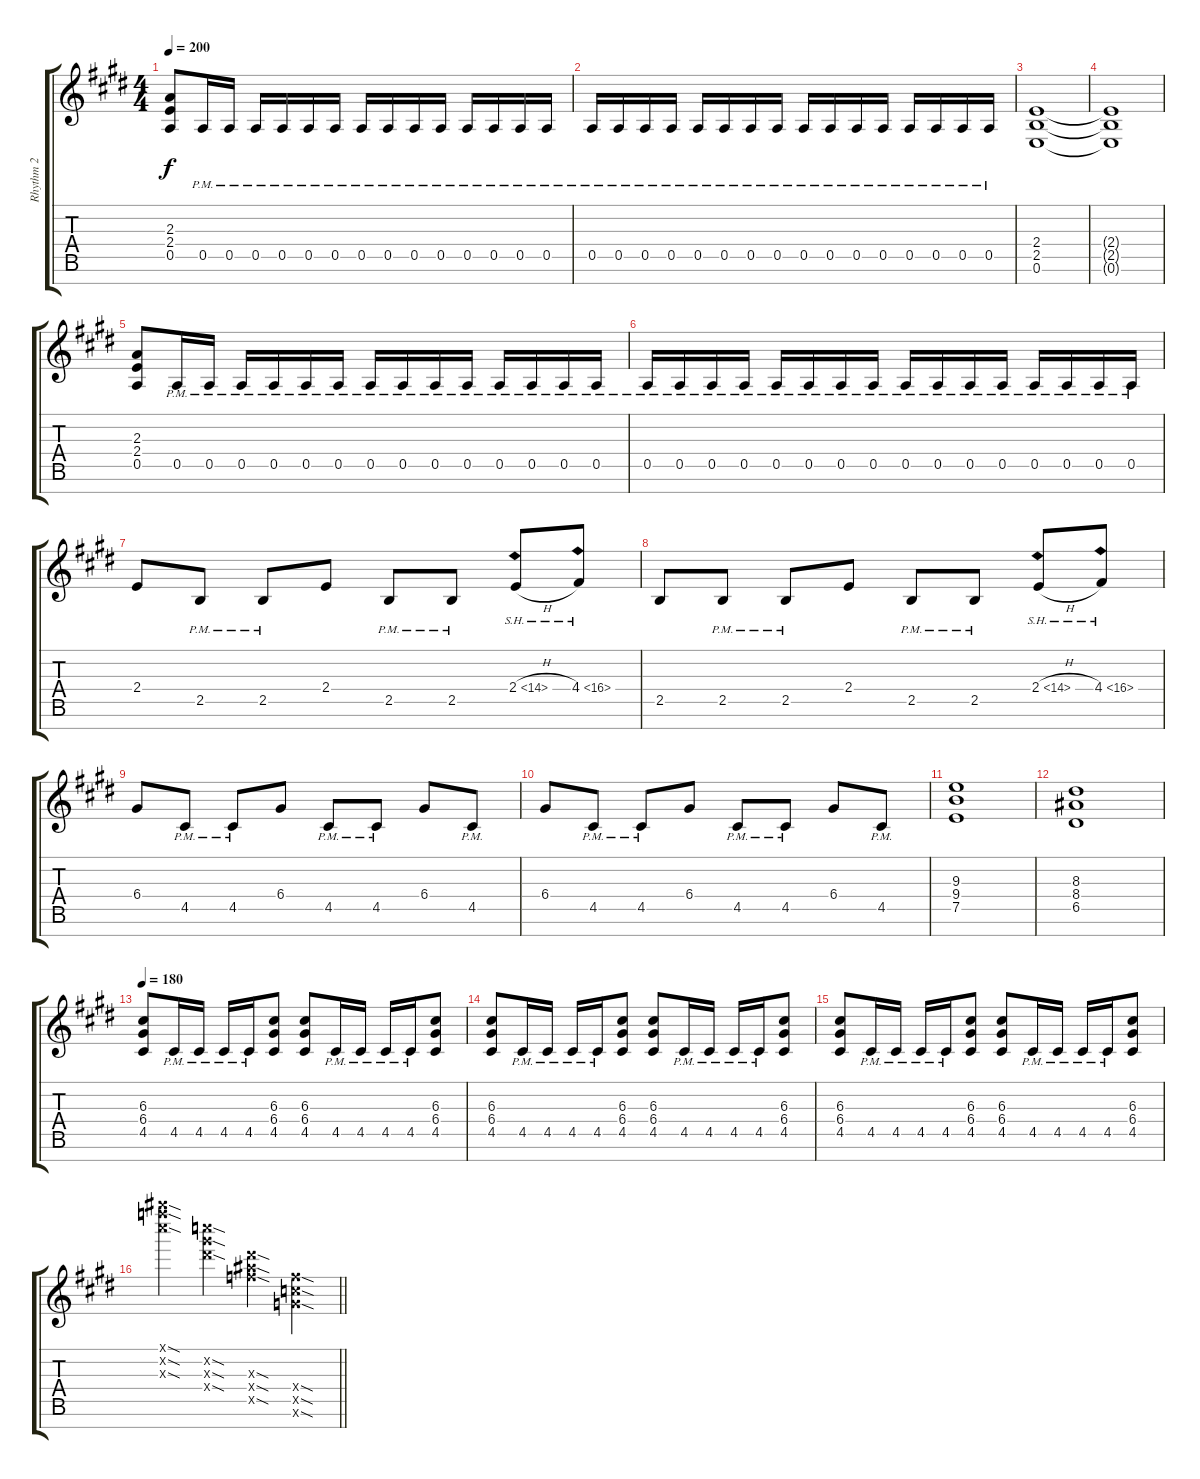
\track ("Rhythm 2" "Rhythm 2") {instrument distortionguitar}
\staff {score tabs}
\tuning (E4 B3 G3 D3 A2 E2 B1) {hide}
\ts (4 4)
\tempo 200
\clef g2
\ks c#minor
(2.3 2.4 0.5).8{dy f} 0.5{pm}.16 0.5{pm}.16 0.5{pm}.16 0.5{pm}.16 0.5{pm}.16 0.5{pm}.16 0.5{pm}.16 0.5{pm}.16 0.5{pm}.16 0.5{pm}.16 0.5{pm}.16 0.5{pm}.16 0.5{pm}.16 0.5{pm}.16 |
0.5{pm}.16 0.5{pm}.16 0.5{pm}.16 0.5{pm}.16 0.5{pm}.16 0.5{pm}.16 0.5{pm}.16 0.5{pm}.16 0.5{pm}.16 0.5{pm}.16 0.5{pm}.16 0.5{pm}.16 0.5{pm}.16 0.5{pm}.16 0.5{pm}.16 0.5{pm}.16 |
(2.4 2.5 0.6).1 |
(2.4{t} 2.5{t} 0.6{t}).1 |
(2.3 2.4 0.5).8 0.5{pm}.16 0.5{pm}.16 0.5{pm}.16 0.5{pm}.16 0.5{pm}.16 0.5{pm}.16 0.5{pm}.16 0.5{pm}.16 0.5{pm}.16 0.5{pm}.16 0.5{pm}.16 0.5{pm}.16 0.5{pm}.16 0.5{pm}.16 |
0.5{pm}.16 0.5{pm}.16 0.5{pm}.16 0.5{pm}.16 0.5{pm}.16 0.5{pm}.16 0.5{pm}.16 0.5{pm}.16 0.5{pm}.16 0.5{pm}.16 0.5{pm}.16 0.5{pm}.16 0.5{pm}.16 0.5{pm}.16 0.5{pm}.16 0.5{pm}.16 |
2.4.8 2.5{pm}.8 2.5{pm}.8 2.4.8 2.5{pm}.8 2.5{pm}.8 2.4{sh 12 h}.8 4.4{sh 12}.8 |
2.5.8 2.5{pm}.8 2.5{pm}.8 2.4.8 2.5{pm}.8 2.5{pm}.8 2.4{sh 12 h}.8 4.4{sh 12}.8 |
6.4.8 4.5{pm}.8 4.5{pm}.8 6.4.8 4.5{pm}.8 4.5{pm}.8 6.4.8 4.5{pm}.8 |
6.4.8 4.5{pm}.8 4.5{pm}.8 6.4.8 4.5{pm}.8 4.5{pm}.8 6.4.8 4.5{pm}.8 |
(9.3 9.4 7.5).1 |
(8.3 8.4 6.5).1 |
\tempo 180
(6.3 6.4 4.5).8 4.5{pm}.16 4.5{pm}.16 4.5{pm}.16 4.5{pm}.16 (6.3 6.4 4.5).8 (6.3 6.4 4.5).8 4.5{pm}.16 4.5{pm}.16 4.5{pm}.16 4.5{pm}.16 (6.3 6.4 4.5).8 |
(6.3 6.4 4.5).8 4.5{pm}.16 4.5{pm}.16 4.5{pm}.16 4.5{pm}.16 (6.3 6.4 4.5).8 (6.3 6.4 4.5).8 4.5{pm}.16 4.5{pm}.16 4.5{pm}.16 4.5{pm}.16 (6.3 6.4 4.5).8 |
(6.3 6.4 4.5).8 4.5{pm}.16 4.5{pm}.16 4.5{pm}.16 4.5{pm}.16 (6.3 6.4 4.5).8 (6.3 6.4 4.5).8 4.5{pm}.16 4.5{pm}.16 4.5{pm}.16 4.5{pm}.16 (6.3 6.4 4.5).8 |
\barLineRight lightlight
(30.1{sod x} 30.2{sod x} 30.3{sod x}).4 (25.2{sod x} 25.3{sod x} 25.4{sod x}).4 (20.3{sod x} 20.4{sod x} 20.5{sod x}).4 (15.4{sod x} 15.5{sod x} 15.6{sod x}).4
